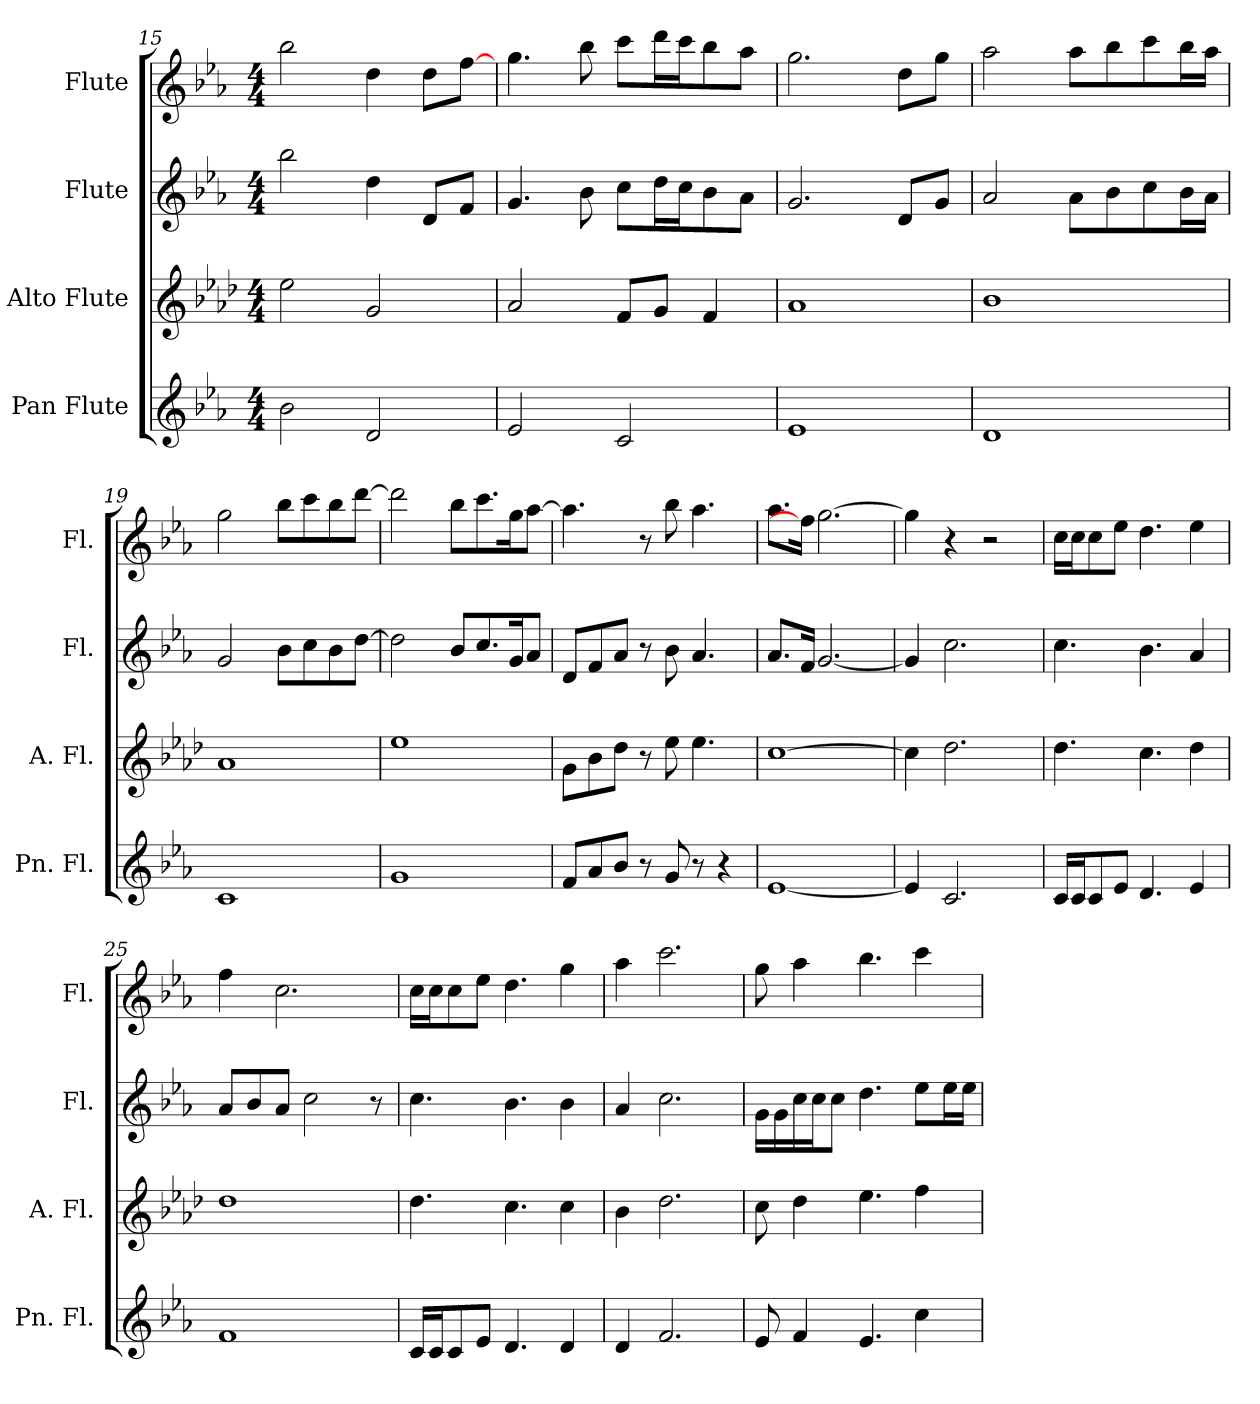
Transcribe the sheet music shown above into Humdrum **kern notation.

**kern	**kern	**kern	**kern
*part4	*part3	*part2	*part1
*staff4	*staff3	*staff2	*staff1
*I"Pan Flute	*I"Alto Flute	*I"Flute	*I"Flute
*I'Pn. Fl.	*I'A. Fl.	*I'Fl.	*I'Fl.
!!LO:PB:g=z
*clefG2	*clefG2	*clefG2	*clefG2
*	*ITrd3c5	*	*
*k[b-e-a-]	*k[b-e-a-]	*k[b-e-a-]	*k[b-e-a-]
*E-:	*E-:	*E-:	*E-:
*M4/4	*M4/4	*M4/4	*M4/4
=15	=15	=15	=15
2b-\	2b-\	2bb-\	2bb-\
2d/	2d/	4dd\	4dd\
.	.	8d/L	8dd\L
.	.	8f/J	[8ff\J
=16	=16	=16	=16
2e-/	2e-/	4.g/	4.gg\
.	.	8b-\	8bb-\
2c/	8c/L	8cc\L	8ccc\L
.	8d/J	16dd\L	16ddd\L
.	.	16cc\J	16ccc\J
.	4c/	8b-\	8bb-\
.	.	8a-\J	8aa-\J
=17	=17	=17	=17
1e-	1e-	2.g/	2.gg\
.	.	8d/L	8dd\L
.	.	8g/J	8gg\J
=18	=18	=18	=18
1d	1f	2a-/	2aa-\
.	.	8a-\L	8aa-\L
.	.	8b-\	8bb-\
.	.	8cc\	8ccc\
.	.	16b-\L	16bb-\L
.	.	16a-\JJ	16aa-\JJ
=19	=19	=19	=19
1c	1e-	2g/	2gg\
.	.	8b-\L	8bb-\L
.	.	8cc\	8ccc\
.	.	8b-\	8bb-\
.	.	[8dd\J	[8ddd\J
=20	=20	=20	=20
1g	1b-	2dd\]	2ddd\]
.	.	8b-/L	8bb-\L
.	.	8.cc/	8.ccc\
.	.	16g/K	16gg\K
.	.	8a-/J	[8aa-\J
!!LO:LB:g=z
=21	=21	=21	=21
8f/L	8d\L	8d/L	4.aa-\]
8a-/	8f\	8f/	.
8b-/J	8a-\J	8a-/J	.
8r	8r	8r	8r
8g/	8b-\	8b-\	8bb-\
8r	4.b-\	4.a-/	4.aa-\
4r	.	.	.
=22	=22	=22	=22
[1e-	[1g	8.a-/L	8.aa-\L
.	.	16f/Jk	16ff\Jk]
.	.	[2.g/	[2.gg\
=23	=23	=23	=23
4e-/]	4g\]	4g/]	4gg\]
2.c/	2.a-\	2.cc\	4r
.	.	.	2r
=24	=24	=24	=24
16c/LL	4.a-\	4.cc\	16cc\LL
16c/J	.	.	16cc\J
8c/	.	.	8cc\
8e-/J	.	.	8ee-\J
4.d/	4.g\	4.b-\	4.dd\
4e-/	4a-\	4a-/	4ee-\
=25	=25	=25	=25
1f	1a-	8a-/L	4ff\
.	.	8b-/	.
.	.	8a-/J	2.cc\
.	.	2cc\	.
.	.	8r	.
=26	=26	=26	=26
16c/LL	4.a-\	4.cc\	16cc\LL
16c/J	.	.	16cc\J
8c/	.	.	8cc\
8e-/J	.	.	8ee-\J
4.d/	4.g\	4.b-\	4.dd\
4d/	4g\	4b-\	4gg\
=27	=27	=27	=27
4d/	4f\	4a-/	4aa-\
2.f/	2.a-\	2.cc\	2.ccc\
!!LO:LB:g=z
=28	=28	=28	=28
8e-/	8g\	16g\LL	8gg\
.	.	16g\	.
4f/	4a-\	16cc\	4aa-\
.	.	16cc\J	.
.	.	8cc\J	.
4.e-/	4.b-\	4.dd\	4.bb-\
4cc\	4cc\	8ee-\L	4ccc\
.	.	16ee-\L	.
.	.	16ee-\JJ	.
=	=	=	=
*-	*-	*-	*-
